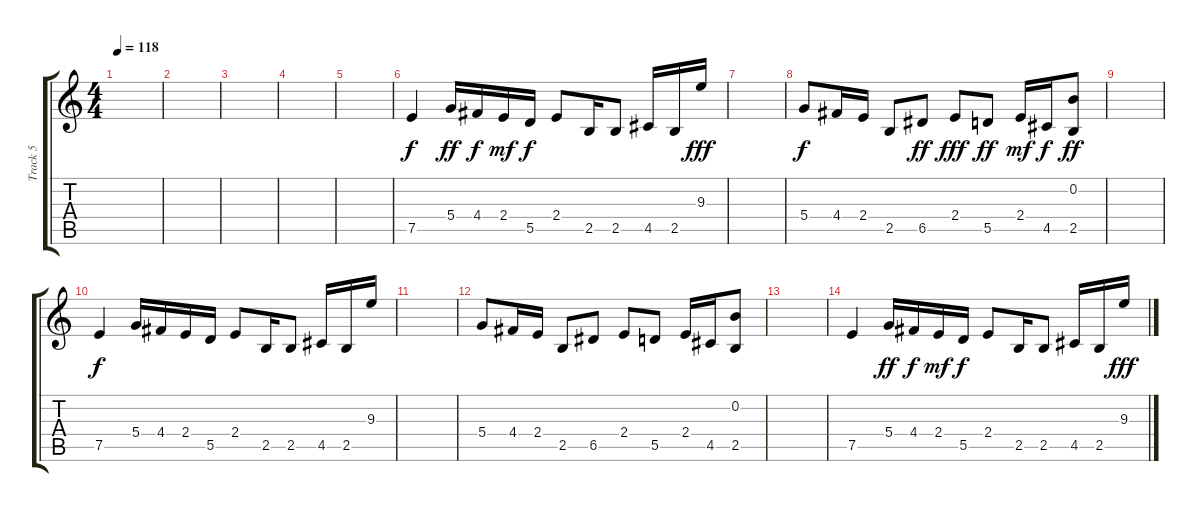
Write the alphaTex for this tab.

\track ("Track 5" "Track 5") {instrument overdrivenguitar}
\staff {score tabs}
\tuning (E4 B3 G3 D3 A2 E2) {hide}
\ts (4 4)
\tempo 118
\clef g2
\ks c
|
|
|
|
|
7.5.4 5.4.16{dy ff} 4.4.16{dy f} 2.4.16{dy mf} 5.5.16{dy f} 2.4.8 2.5.16 2.5.8 4.5.16 2.5.16 9.3.16{dy fff} |
|
5.4.8{dy f} 4.4.16 2.4.16 2.5.8 6.5.8{dy ff} 2.4.8{dy fff} 5.5.8{dy ff} 2.4.16{dy mf} 4.5.16{dy f} (0.2 2.5).8{dy ff} |
|
7.5.4{dy f} 5.4.16 4.4.16 2.4.16 5.5.16 2.4.8 2.5.16 2.5.8 4.5.16 2.5.16 9.3.16 |
|
5.4.8 4.4.16 2.4.16 2.5.8 6.5.8 2.4.8 5.5.8 2.4.16 4.5.16 (0.2 2.5).8 |
|
7.5.4 5.4.16{dy ff} 4.4.16{dy f} 2.4.16{dy mf} 5.5.16{dy f} 2.4.8 2.5.16 2.5.8 4.5.16 2.5.16 9.3.16{dy fff}
